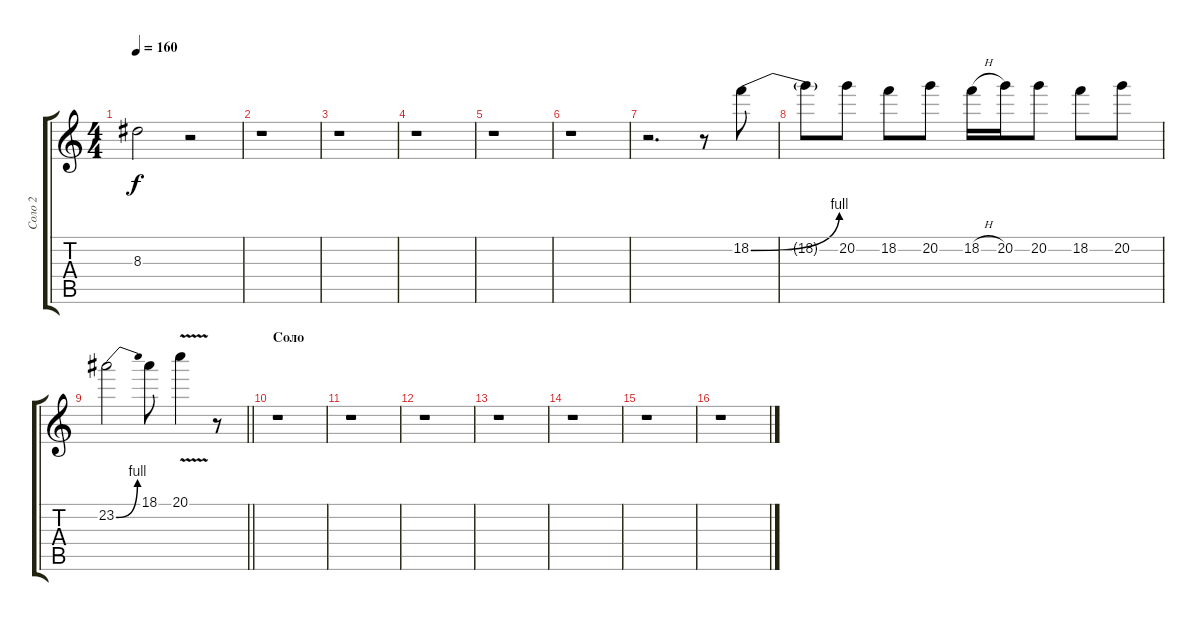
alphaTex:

\track ("Соло 2" "Соло 2") {instrument overdrivenguitar}
\staff {score tabs}
\tuning (E4 B3 G3 D3 A2 E2) {hide}
\ts (4 4)
\tempo 160
\clef g2
\ks c
8.3{t}.2{dy f} r.2 |
r.1 |
r.1 |
r.1 |
r.1 |
r.1 |
r.2{d} r.8 18.2{be (bend 0 0 60 4)}.8 |
18.2{t}.8 20.2.8 18.2.8 20.2.8 18.2{h}.16 20.2.16 20.2.8 18.2.8 20.2.8 |
\barLineRight lightlight
23.2{be (bend 0 0 60 4)}.2 18.1.8 20.1{v}.4 r.8 |
\section ("" "Соло")
r.1 |
r.1 |
r.1 |
r.1 |
r.1 |
r.1 |
r.1
